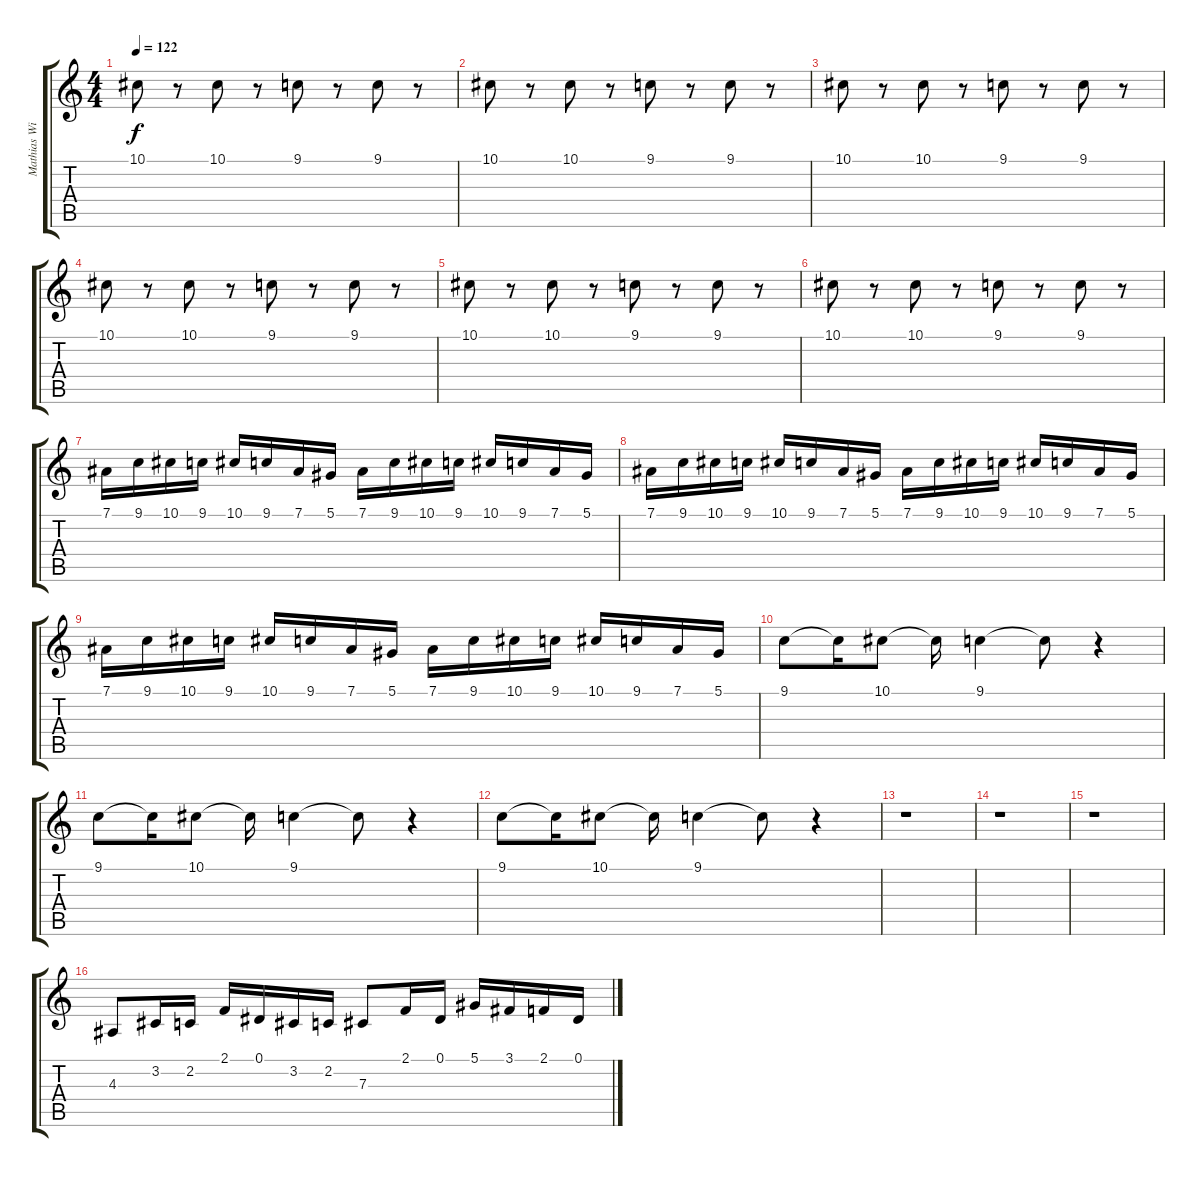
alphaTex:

\track ("Mathias Wiesner" "Mathias Wi") {instrument trumpet}
\staff {score tabs}
\tuning (Eb4 Bb3 Gb3 Db3 Ab2 Eb2) {hide}
\ts (4 4)
\tempo 122
\clef g2
\ks c
10.1.8{dy f} r.8 10.1.8 r.8 9.1.8 r.8 9.1.8 r.8 |
10.1.8 r.8 10.1.8 r.8 9.1.8 r.8 9.1.8 r.8 |
10.1.8 r.8 10.1.8 r.8 9.1.8 r.8 9.1.8 r.8 |
10.1.8 r.8 10.1.8 r.8 9.1.8 r.8 9.1.8 r.8 |
10.1.8 r.8 10.1.8 r.8 9.1.8 r.8 9.1.8 r.8 |
10.1.8 r.8 10.1.8 r.8 9.1.8 r.8 9.1.8 r.8 |
7.1.16{volume 11} 9.1.16 10.1.16 9.1.16 10.1.16 9.1.16 7.1.16 5.1.16 7.1.16 9.1.16 10.1.16 9.1.16 10.1.16 9.1.16 7.1.16 5.1.16 |
7.1.16 9.1.16 10.1.16 9.1.16 10.1.16 9.1.16 7.1.16 5.1.16 7.1.16 9.1.16 10.1.16 9.1.16 10.1.16 9.1.16 7.1.16 5.1.16 |
7.1.16 9.1.16 10.1.16 9.1.16 10.1.16 9.1.16 7.1.16 5.1.16 7.1.16 9.1.16 10.1.16 9.1.16 10.1.16 9.1.16 7.1.16 5.1.16 |
9.1.8 9.1{t}.16 10.1.8 10.1{t}.16 9.1.4 9.1{t}.8 r.4 |
9.1.8 9.1{t}.16 10.1.8 10.1{t}.16 9.1.4 9.1{t}.8 r.4 |
9.1.8 9.1{t}.16 10.1.8 10.1{t}.16 9.1.4 9.1{t}.8 r.4 |
r.1 |
r.1 |
r.1 |
4.3.8{volume 6} 3.2.16 2.2.16 2.1.16 0.1.16 3.2.16 2.2.16 7.3.8 2.1.16 0.1.16 5.1.16 3.1.16 2.1.16 0.1.16
